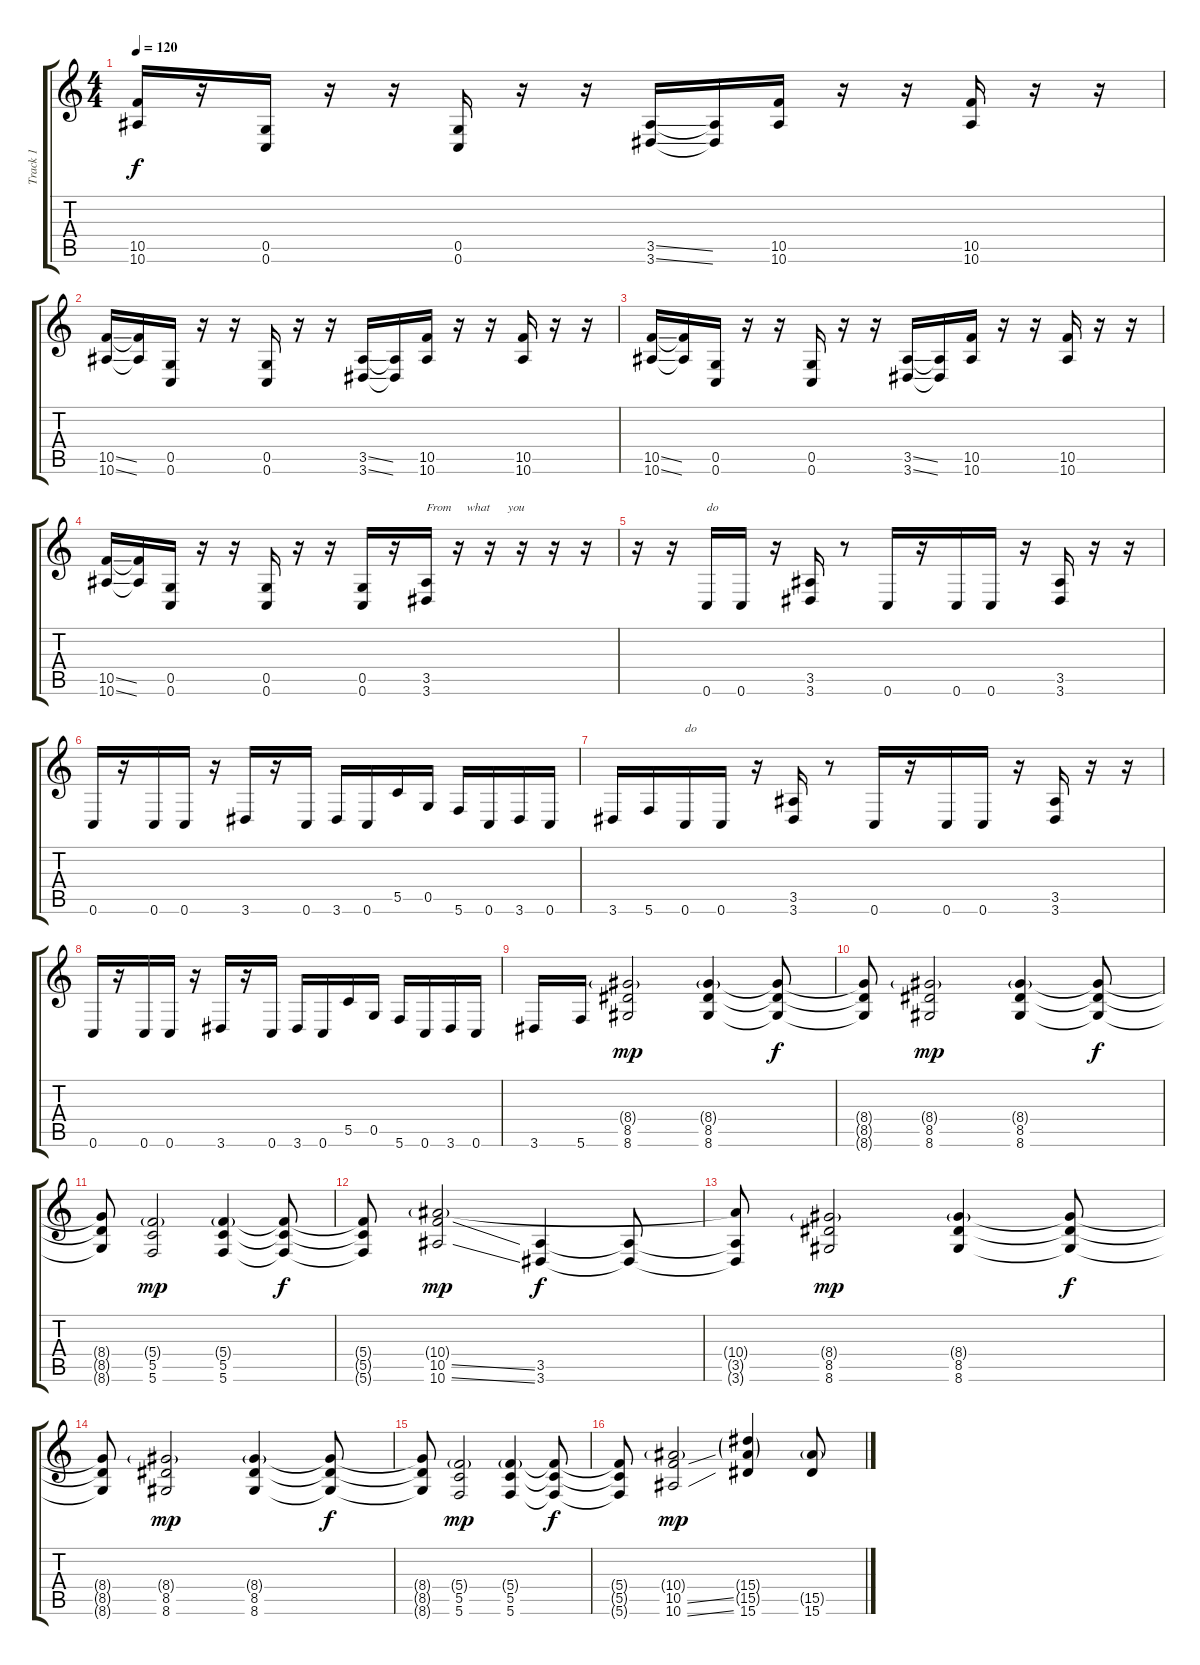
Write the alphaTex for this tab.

\track ("Track 1" "Track 1") {instrument distortionguitar}
\staff {score tabs}
\tuning (D4 A3 F3 C3 G2 C2) {hide}
\ts (4 4)
\tempo 120
\clef g2
\ks c
(10.5{t} 10.6{t}).16{dy f} r.16 (0.5 0.6).16 r.16 r.16 (0.5 0.6).16 r.16 r.16 (3.5{ss} 3.6{ss}).16 (3.5{t} 3.6{t}).16 (10.5 10.6).16 r.16 r.16 (10.5 10.6).16 r.16 r.16 |
(10.5{ss} 10.6{ss}).16 (10.5{t} 10.6{t}).16 (0.5 0.6).16 r.16 r.16 (0.5 0.6).16 r.16 r.16 (3.5{ss} 3.6{ss}).16 (3.5{t} 3.6{t}).16 (10.5 10.6).16 r.16 r.16 (10.5 10.6).16 r.16 r.16 |
(10.5{ss} 10.6{ss}).16 (10.5{t} 10.6{t}).16 (0.5 0.6).16 r.16 r.16 (0.5 0.6).16 r.16 r.16 (3.5{ss} 3.6{ss}).16 (3.5{t} 3.6{t}).16 (10.5 10.6).16 r.16 r.16 (10.5 10.6).16 r.16 r.16 |
(10.5{ss} 10.6{ss}).16 (10.5{t} 10.6{t}).16 (0.5 0.6).16 r.16 r.16 (0.5 0.6).16 r.16 r.16 (0.5 0.6).16 r.16 (3.5 3.6).16{txt "From     what      you         "} r.16 r.16 r.16 r.16 r.16 |
r.16 r.16 0.6.16{txt "do"} 0.6.16 r.16 (3.5 3.6).16 r.8 0.6.16 r.16 0.6.16 0.6.16 r.16 (3.5 3.6).16 r.16 r.16 |
0.6.16 r.16 0.6.16 0.6.16 r.16 3.6.16 r.16 0.6.16 3.6.16 0.6.16 5.5.16 0.5.16 5.6.16 0.6.16 3.6.16 0.6.16 |
3.6.16 5.6.16 0.6.16{txt "do"} 0.6.16 r.16 (3.5 3.6).16 r.8 0.6.16 r.16 0.6.16 0.6.16 r.16 (3.5 3.6).16 r.16 r.16 |
0.6.16 r.16 0.6.16 0.6.16 r.16 3.6.16 r.16 0.6.16 3.6.16 0.6.16 5.5.16 0.5.16 5.6.16 0.6.16 3.6.16 0.6.16 |
3.6.16 5.6.16 (8.4{g} 8.5 8.6).2{dy mp} (8.4{g} 8.5 8.6).4 (8.4{t} 8.5{t} 8.6{t}).8{dy f} |
(8.4{t} 8.5{t} 8.6{t}).8 (8.4{g} 8.5 8.6).2{dy mp} (8.4{g} 8.5 8.6).4 (8.4{t} 8.5{t} 8.6{t}).8{dy f} |
(8.4{t} 8.5{t} 8.6{t}).8 (5.4{g} 5.5 5.6).2{dy mp} (5.4{g} 5.5 5.6).4 (5.4{t} 5.5{t} 5.6{t}).8{dy f} |
(5.4{t} 5.5{t} 5.6{t}).8 (10.4{g} 10.5{ss} 10.6{ss}).2{dy mp} (3.5 3.6).4{dy f} (3.5{t} 3.6{t}).8 |
(10.4{t} 3.5{t} 3.6{t}).8 (8.4{g} 8.5 8.6).2{dy mp} (8.4{g} 8.5 8.6).4 (8.4{t} 8.5{t} 8.6{t}).8{dy f} |
(8.4{t} 8.5{t} 8.6{t}).8 (8.4{g} 8.5 8.6).2{dy mp} (8.4{g} 8.5 8.6).4 (8.4{t} 8.5{t} 8.6{t}).8{dy f} |
(8.4{t} 8.5{t} 8.6{t}).8 (5.4{g} 5.5 5.6).2{dy mp} (5.4{g} 5.5 5.6).4 (5.4{t} 5.5{t} 5.6{t}).8{dy f} |
(5.4{t} 5.5{t} 5.6{t}).8 (10.4{g} 10.5{ss} 10.6{ss}).2{dy mp} (15.4{g} 15.5{g} 15.6).4 (15.5{g} 15.6).8
